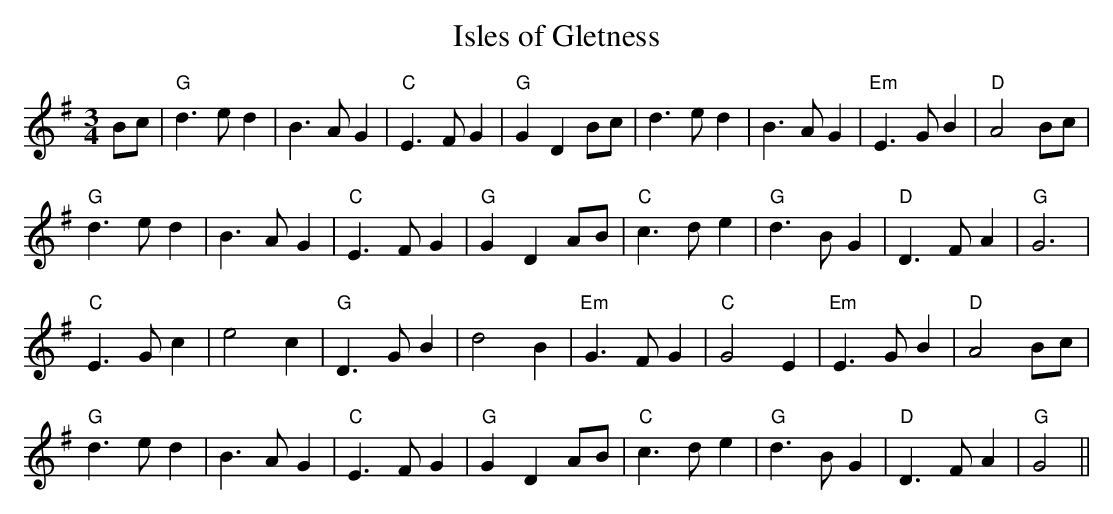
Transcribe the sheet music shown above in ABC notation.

X:1
T:Isles of Gletness
M:3/4
L:1/4
K:G
B/c/|\
"G"d>ed|B>AG|"C"E>FG|"G"GD B/c/|    d>ed|   B>AG|"Em"E>GB|"D"A2 B/c/|
"G"d>ed|B>AG|"C"E>FG|"G"GD A/B/| "C"c>de|"G"d>BG| "D"D>FA|"G"G3     |
"C"E>Gc|e2 c|"G"D>GB|   d2 B   |"Em"G>FG|"C"G2 E|"Em"E>GB|"D"A2 B/c/|
"G"d>ed|B>AG|"C"E>FG|"G"GD A/B/| "C"c>de|"G"d>BG| "D"D>FA|"G"G2||
